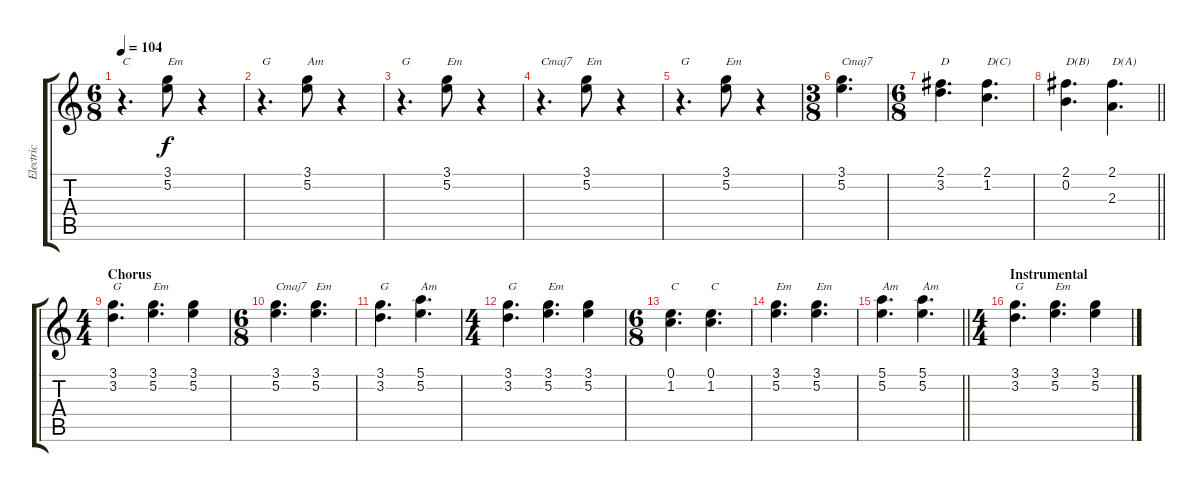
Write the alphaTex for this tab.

\track ("Electric" "Electric") {instrument overdrivenguitar}
\staff {score tabs}
\tuning (E4 B3 G3 D3 A2 E2) {hide}
\ts (6 8)
\tempo 104
\clef g2
\ks c
r.4{d txt "C" dy f} (3.1 5.2).8{txt "Em"} r.4 |
r.4{d txt "G"} (3.1 5.2).8{txt "Am"} r.4 |
r.4{d txt "G"} (3.1 5.2).8{txt "Em"} r.4 |
r.4{d txt "Cmaj7"} (3.1 5.2).8{txt "Em"} r.4 |
r.4{d txt "G"} (3.1 5.2).8{txt "Em"} r.4 |
\ts (3 8)
(3.1 5.2).4{d txt "Cmaj7"} |
\ts (6 8)
(2.1 3.2).4{d txt "D"} (2.1 1.2).4{d txt "D(C)"} |
\barLineRight lightlight
(2.1 0.2).4{d txt "D(B)"} (2.1 2.3).4{d txt "D(A)"} |
\ts (4 4)
\section ("" "Chorus")
(3.1 3.2).4{d txt "G"} (3.1 5.2).4{d txt "Em"} (3.1 5.2).4 |
\ts (6 8)
(3.1 5.2).4{d txt "Cmaj7"} (3.1 5.2).4{d txt "Em"} |
(3.1 3.2).4{d txt "G"} (5.1 5.2).4{d txt "Am"} |
\ts (4 4)
(3.1 3.2).4{d txt "G"} (3.1 5.2).4{d txt "Em"} (3.1 5.2).4 |
\ts (6 8)
(0.1 1.2).4{d txt "C"} (0.1 1.2).4{d txt "C"} |
(3.1 5.2).4{d txt "Em"} (3.1 5.2).4{d txt "Em"} |
\barLineRight lightlight
(5.1 5.2).4{d txt "Am"} (5.1 5.2).4{d txt "Am"} |
\ts (4 4)
\section ("" "Instrumental")
(3.1 3.2).4{d txt "G"} (3.1 5.2).4{d txt "Em"} (3.1 5.2).4
